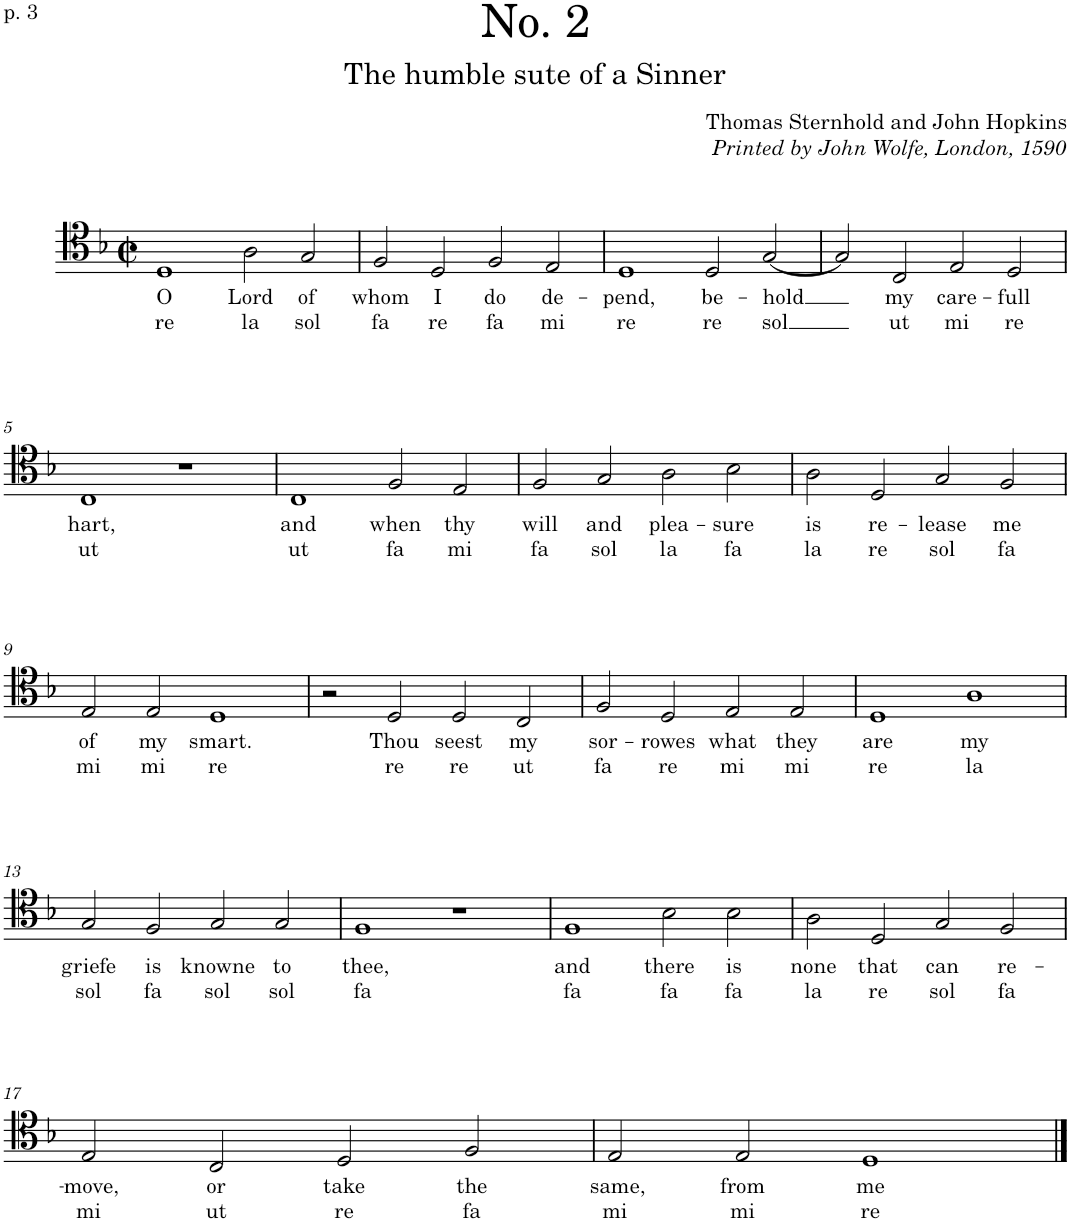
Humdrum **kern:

**kern	**text	**text
*part1	*part1	*part1
*staff1	*staff1	*staff1
*I"Voice	*	*
*I'Vo.	*	*
*clefC4	*	*
*k[b-]	*	*
*M4/2	*	*
*met(c|)	*	*
=1	=1	=1
!	!LO:LY:b	!LO:LY:b
1D	O	re
!	!LO:LY:b	!LO:LY:b
2A\	Lord	la
!	!LO:LY:b	!LO:LY:b
2G/	of	sol
=2	=2	=2
!	!LO:LY:b	!LO:LY:b
2F/	whom	fa
!	!LO:LY:b	!LO:LY:b
2D/	I	re
!	!LO:LY:b	!LO:LY:b
2F/	do	fa
!	!LO:LY:b	!LO:LY:b
2E/	de-	mi
=3	=3	=3
!	!LO:LY:b	!LO:LY:b
1D	-pend,	re
!	!LO:LY:b	!LO:LY:b
2D/	be-	re
!	!LO:LY:b	!LO:LY:b
[2G/	-hold	sol
=4	=4	=4
2G/]	.	.
!	!LO:LY:b	!LO:LY:b
2C/	my	ut
!	!LO:LY:b	!LO:LY:b
2E/	care-	mi
!	!LO:LY:b	!LO:LY:b
2D/	-full	re
!!LO:LB:g=z
=5	=5	=5
!	!LO:LY:b	!LO:LY:b
1C	hart,	ut
1r	.	.
=6	=6	=6
!	!LO:LY:b	!LO:LY:b
1C	and	ut
!	!LO:LY:b	!LO:LY:b
2F/	when	fa
!	!LO:LY:b	!LO:LY:b
2E/	thy	mi
=7	=7	=7
!	!LO:LY:b	!LO:LY:b
2F/	will	fa
!	!LO:LY:b	!LO:LY:b
2G/	and	sol
!	!LO:LY:b	!LO:LY:b
2A\	plea-	la
!	!LO:LY:b	!LO:LY:b
2B-\	-sure	fa
=8	=8	=8
!	!LO:LY:b	!LO:LY:b
2A\	is	la
!	!LO:LY:b	!LO:LY:b
2D/	re-	re
!	!LO:LY:b	!LO:LY:b
2G/	-lease	sol
!	!LO:LY:b	!LO:LY:b
2F/	me	fa
!!LO:LB:g=z
=9	=9	=9
!	!LO:LY:b	!LO:LY:b
2E/	of	mi
!	!LO:LY:b	!LO:LY:b
2E/	my	mi
!	!LO:LY:b	!LO:LY:b
1D	smart.	re
=10	=10	=10
2r	.	.
!	!LO:LY:b	!LO:LY:b
2D/	Thou	re
!	!LO:LY:b	!LO:LY:b
2D/	seest	re
!	!LO:LY:b	!LO:LY:b
2C/	my	ut
=11	=11	=11
!	!LO:LY:b	!LO:LY:b
2F/	sor-	fa
!	!LO:LY:b	!LO:LY:b
2D/	-rowes	re
!	!LO:LY:b	!LO:LY:b
2E/	what	mi
!	!LO:LY:b	!LO:LY:b
2E/	they	mi
=12	=12	=12
!	!LO:LY:b	!LO:LY:b
1D	are	re
!	!LO:LY:b	!LO:LY:b
1A	my	la
!!LO:LB:g=z
=13	=13	=13
!	!LO:LY:b	!LO:LY:b
2G/	griefe	sol
!	!LO:LY:b	!LO:LY:b
2F/	is	fa
!	!LO:LY:b	!LO:LY:b
2G/	knowne	sol
!	!LO:LY:b	!LO:LY:b
2G/	to	sol
=14	=14	=14
!	!LO:LY:b	!LO:LY:b
1F	thee,	fa
1r	.	.
=15	=15	=15
!	!LO:LY:b	!LO:LY:b
1F	and	fa
!	!LO:LY:b	!LO:LY:b
2B-\	there	fa
!	!LO:LY:b	!LO:LY:b
2B-\	is	fa
=16	=16	=16
!	!LO:LY:b	!LO:LY:b
2A\	none	la
!	!LO:LY:b	!LO:LY:b
2D/	that	re
!	!LO:LY:b	!LO:LY:b
2G/	can	sol
!	!LO:LY:b	!LO:LY:b
2F/	re-	fa
!!LO:LB:g=z
=17	=17	=17
!	!LO:LY:b	!LO:LY:b
2E/	-move,	mi
!	!LO:LY:b	!LO:LY:b
2C/	or	ut
!	!LO:LY:b	!LO:LY:b
2D/	take	re
!	!LO:LY:b	!LO:LY:b
2F/	the	fa
=18	=18	=18
!	!LO:LY:b	!LO:LY:b
2E/	same,	mi
!	!LO:LY:b	!LO:LY:b
2E/	from	mi
!	!LO:LY:b	!LO:LY:b
1D	me	re
==	==	==
*-	*-	*-
